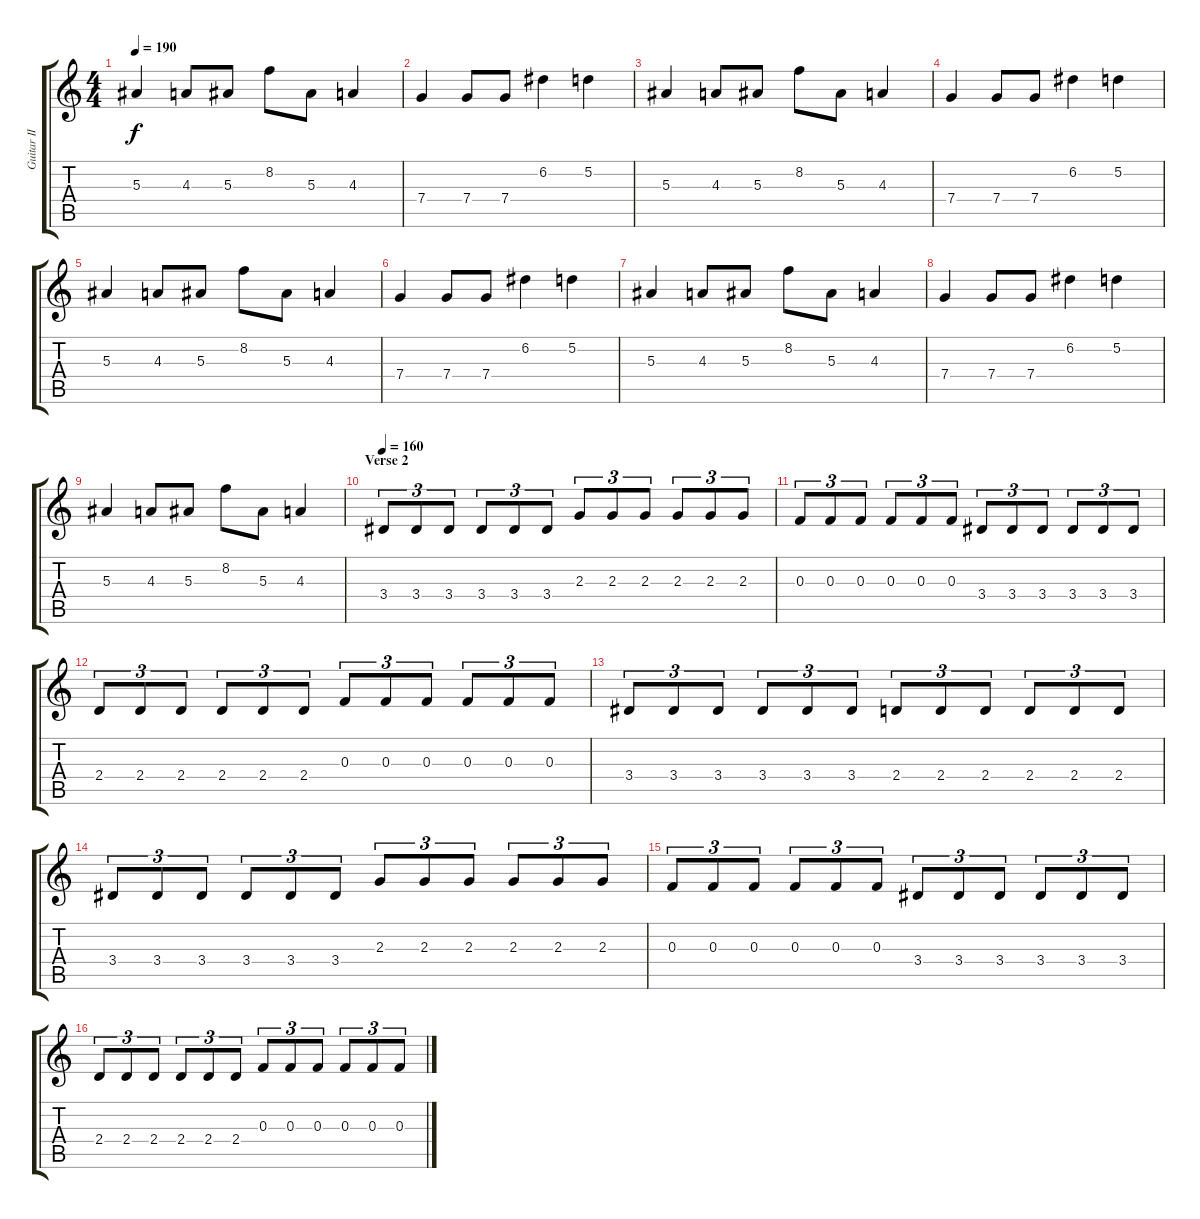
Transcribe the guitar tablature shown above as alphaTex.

\track ("Guitar II" "Guitar II") {instrument distortionguitar}
\staff {score tabs}
\tuning (D4 A3 F3 C3 G2 D2) {hide}
\ts (4 4)
\tempo 190
\clef g2
\ks c
5.3.4{dy f} 4.3.8 5.3.8 8.2.8 5.3.8 4.3.4 |
7.4.4 7.4.8 7.4.8 6.2.4 5.2.4 |
5.3.4 4.3.8 5.3.8 8.2.8 5.3.8 4.3.4 |
7.4.4 7.4.8 7.4.8 6.2.4 5.2.4 |
5.3.4 4.3.8 5.3.8 8.2.8 5.3.8 4.3.4 |
7.4.4 7.4.8 7.4.8 6.2.4 5.2.4 |
5.3.4 4.3.8 5.3.8 8.2.8 5.3.8 4.3.4 |
7.4.4 7.4.8 7.4.8 6.2.4 5.2.4 |
5.3.4 4.3.8 5.3.8 8.2.8 5.3.8 4.3.4 |
\section ("" "Verse 2")
\tempo 160
3.4.8{tu (3 2)} 3.4.8{tu (3 2)} 3.4.8{tu (3 2)} 3.4.8{tu (3 2)} 3.4.8{tu (3 2)} 3.4.8{tu (3 2)} 2.3.8{tu (3 2)} 2.3.8{tu (3 2)} 2.3.8{tu (3 2)} 2.3.8{tu (3 2)} 2.3.8{tu (3 2)} 2.3.8{tu (3 2)} |
0.3.8{tu (3 2)} 0.3.8{tu (3 2)} 0.3.8{tu (3 2)} 0.3.8{tu (3 2)} 0.3.8{tu (3 2)} 0.3.8{tu (3 2)} 3.4.8{tu (3 2)} 3.4.8{tu (3 2)} 3.4.8{tu (3 2)} 3.4.8{tu (3 2)} 3.4.8{tu (3 2)} 3.4.8{tu (3 2)} |
2.4.8{tu (3 2)} 2.4.8{tu (3 2)} 2.4.8{tu (3 2)} 2.4.8{tu (3 2)} 2.4.8{tu (3 2)} 2.4.8{tu (3 2)} 0.3.8{tu (3 2)} 0.3.8{tu (3 2)} 0.3.8{tu (3 2)} 0.3.8{tu (3 2)} 0.3.8{tu (3 2)} 0.3.8{tu (3 2)} |
3.4.8{tu (3 2)} 3.4.8{tu (3 2)} 3.4.8{tu (3 2)} 3.4.8{tu (3 2)} 3.4.8{tu (3 2)} 3.4.8{tu (3 2)} 2.4.8{tu (3 2)} 2.4.8{tu (3 2)} 2.4.8{tu (3 2)} 2.4.8{tu (3 2)} 2.4.8{tu (3 2)} 2.4.8{tu (3 2)} |
3.4.8{tu (3 2)} 3.4.8{tu (3 2)} 3.4.8{tu (3 2)} 3.4.8{tu (3 2)} 3.4.8{tu (3 2)} 3.4.8{tu (3 2)} 2.3.8{tu (3 2)} 2.3.8{tu (3 2)} 2.3.8{tu (3 2)} 2.3.8{tu (3 2)} 2.3.8{tu (3 2)} 2.3.8{tu (3 2)} |
0.3.8{tu (3 2)} 0.3.8{tu (3 2)} 0.3.8{tu (3 2)} 0.3.8{tu (3 2)} 0.3.8{tu (3 2)} 0.3.8{tu (3 2)} 3.4.8{tu (3 2)} 3.4.8{tu (3 2)} 3.4.8{tu (3 2)} 3.4.8{tu (3 2)} 3.4.8{tu (3 2)} 3.4.8{tu (3 2)} |
2.4.8{tu (3 2)} 2.4.8{tu (3 2)} 2.4.8{tu (3 2)} 2.4.8{tu (3 2)} 2.4.8{tu (3 2)} 2.4.8{tu (3 2)} 0.3.8{tu (3 2)} 0.3.8{tu (3 2)} 0.3.8{tu (3 2)} 0.3.8{tu (3 2)} 0.3.8{tu (3 2)} 0.3.8{tu (3 2)}
